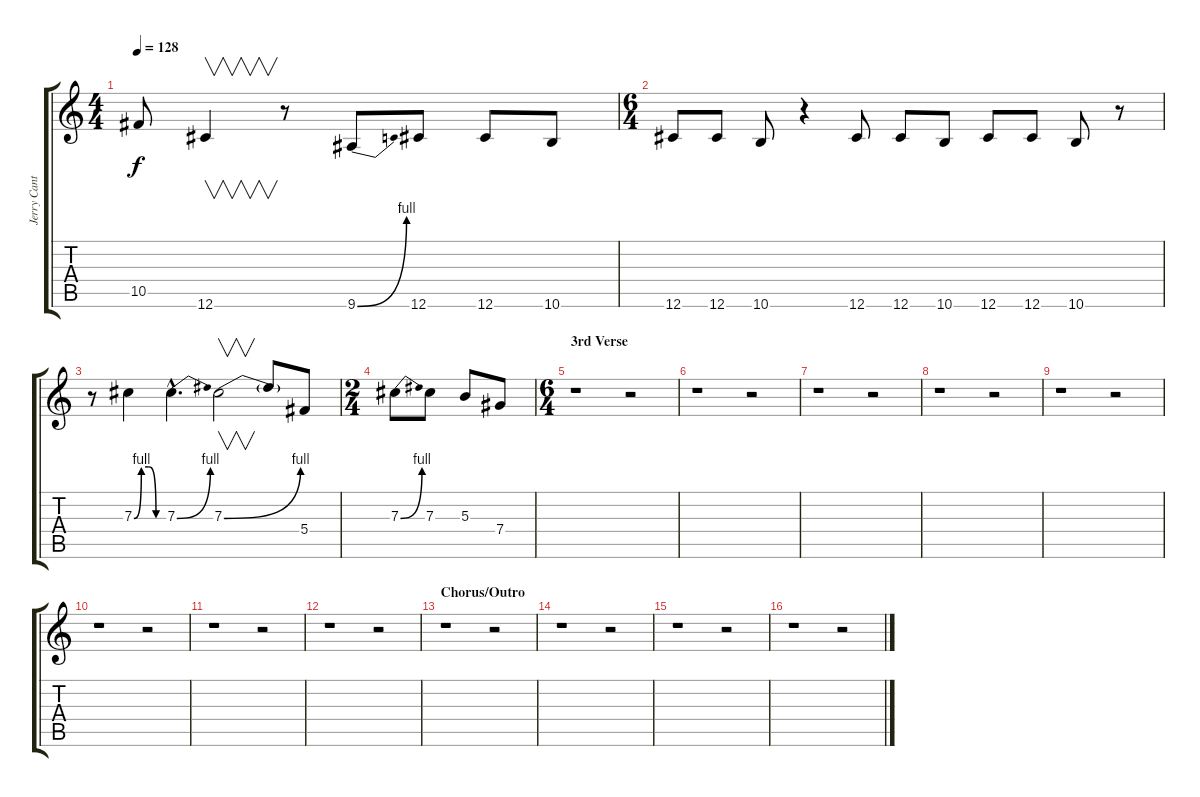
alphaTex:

\track ("Jerry Cantrell (Lead Guitar)" "Jerry Cant") {instrument distortionguitar}
\staff {score tabs}
\tuning (Eb4 Bb3 Gb3 Db3 Ab2 Db2) {hide}
\ts (4 4)
\tempo 128
\clef g2
\ks c
10.5.8{dy f} 12.6.4{v} r.8 9.6{be (bend 0 0 60 4)}.8 12.6.8 12.6.8 10.6.8 |
\ts (6 4)
12.6.8 12.6.8 10.6.8 r.4 12.6.8 12.6.8 10.6.8 12.6.8 12.6.8 10.6.8 r.8 |
r.8 7.3{be (custom 0 0 15 4 30 4 45 0 60 0)}.4 7.3{be (bend 0 0 60 4) hac}.4{d} 7.3{be (bend 0 0 60 4)}.2{v} 7.3{t}.8 5.4.8 |
\ts (2 4)
7.3{be (bend 0 0 60 4)}.8 7.3.8 5.3.8 7.4.8 |
\ts (6 4)
\section ("" "3rd Verse")
r.1 r.2 |
r.1 r.2 |
r.1 r.2 |
r.1 r.2 |
r.1 r.2 |
r.1 r.2 |
r.1 r.2 |
r.1 r.2 |
\section ("" "Chorus/Outro")
r.1 r.2 |
r.1 r.2 |
r.1 r.2 |
r.1 r.2
